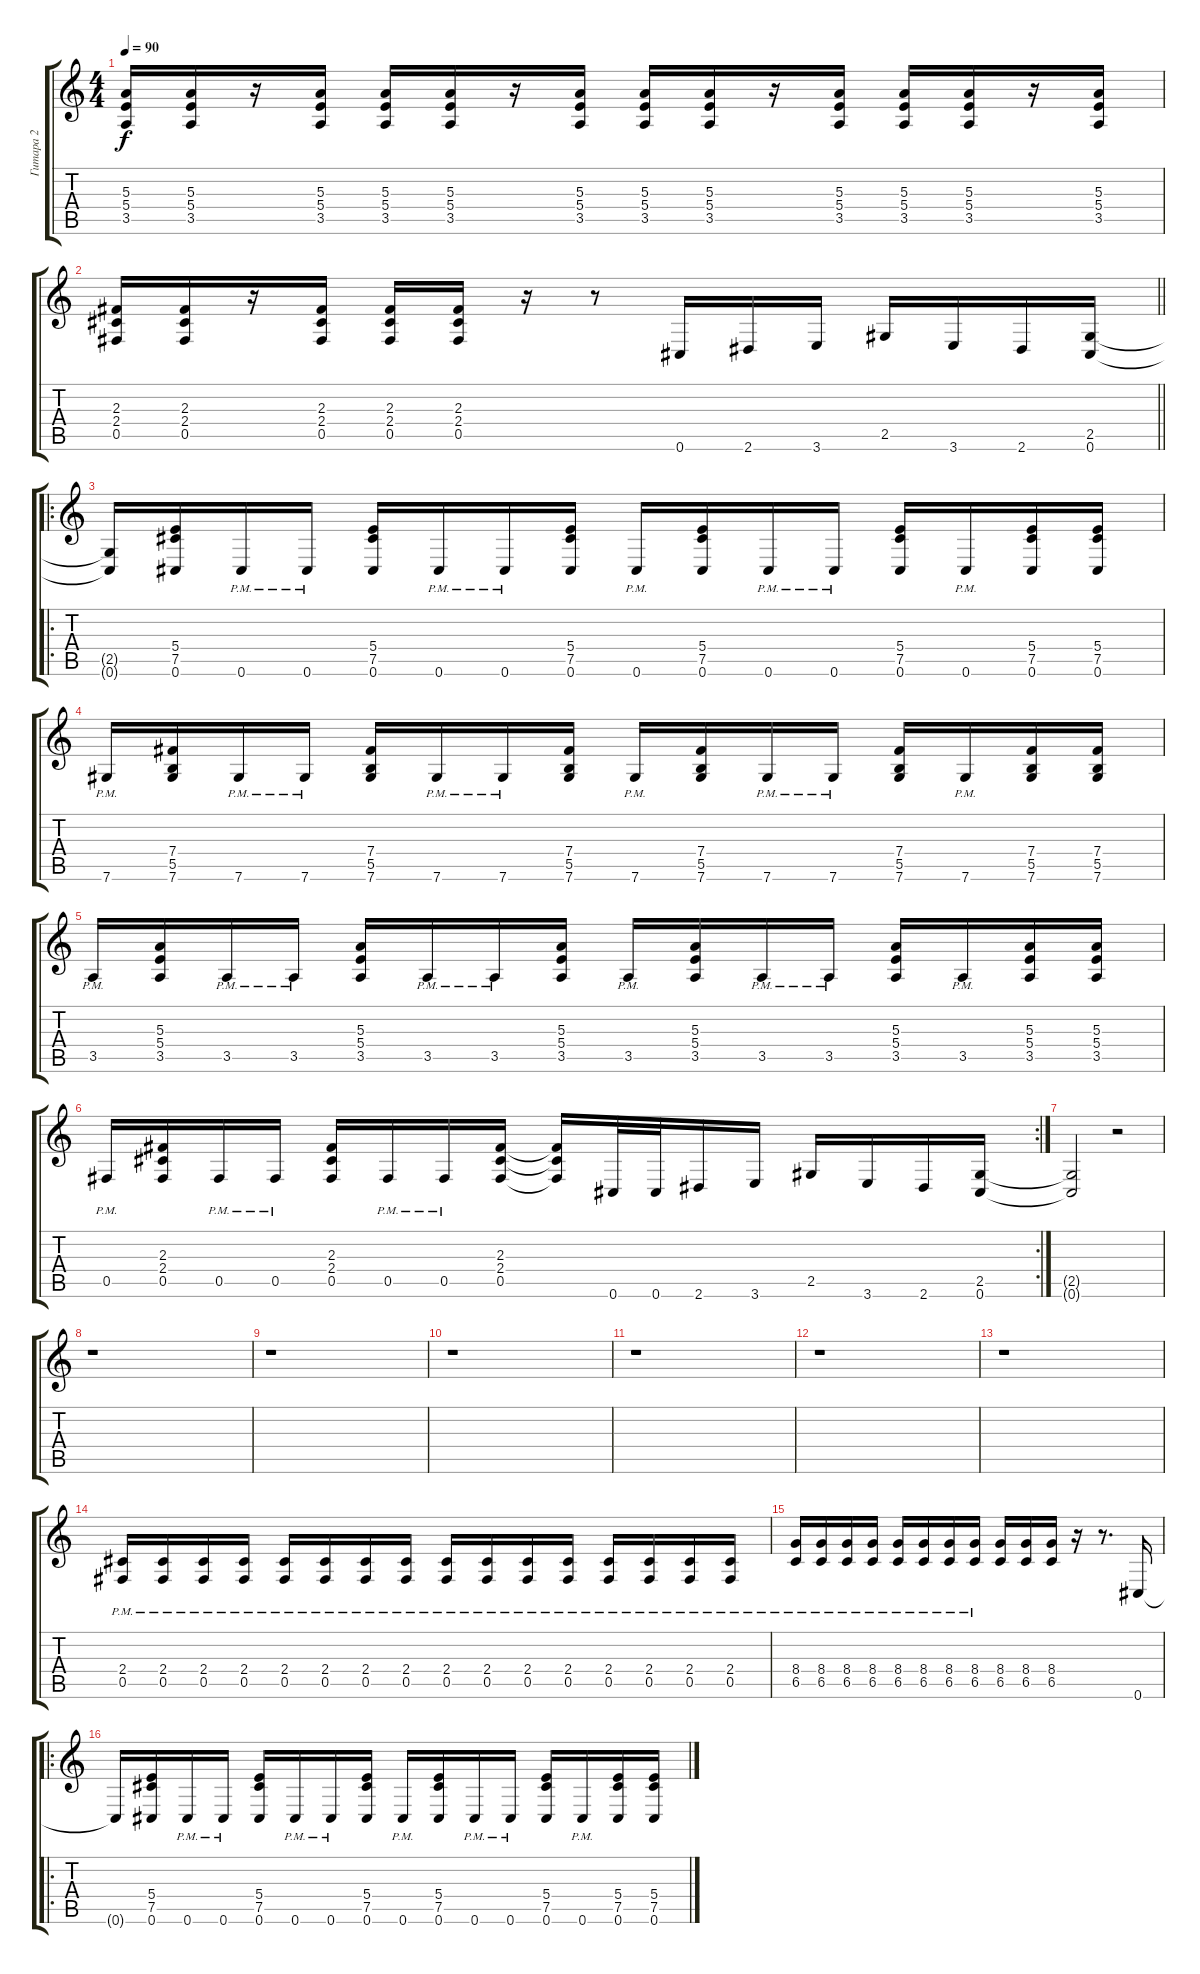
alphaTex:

\track ("Гитара 2" "Гитара 2") {instrument distortionguitar}
\staff {score tabs}
\tuning (Db4 Ab3 E3 B2 Gb2 Db2) {hide}
\ts (4 4)
\tempo 90
\clef g2
\ks c
(5.3 5.4 3.5).16{dy f} (5.3 5.4 3.5).16 r.16 (5.3 5.4 3.5).16 (5.3 5.4 3.5).16 (5.3 5.4 3.5).16 r.16 (5.3 5.4 3.5).16 (5.3 5.4 3.5).16 (5.3 5.4 3.5).16 r.16 (5.3 5.4 3.5).16 (5.3 5.4 3.5).16 (5.3 5.4 3.5).16 r.16 (5.3 5.4 3.5).16 |
\barLineRight lightlight
(2.3 2.4 0.5).16 (2.3 2.4 0.5).16 r.16 (2.3 2.4 0.5).16 (2.3 2.4 0.5).16 (2.3 2.4 0.5).16 r.16 r.8 0.6.16 2.6.16 3.6.16 2.5.16 3.6.16 2.6.16 (2.5 0.6).16 |
\ro
(2.5{t} 0.6{t}).16 (5.4 7.5 0.6).16 0.6{pm}.16 0.6{pm}.16 (5.4 7.5 0.6).16 0.6{pm}.16 0.6{pm}.16 (5.4 7.5 0.6).16 0.6{pm}.16 (5.4 7.5 0.6).16 0.6{pm}.16 0.6{pm}.16 (5.4 7.5 0.6).16 0.6{pm}.16 (5.4 7.5 0.6).16 (5.4 7.5 0.6).16 |
7.6{pm}.16 (7.4 5.5 7.6).16 7.6{pm}.16 7.6{pm}.16 (7.4 5.5 7.6).16 7.6{pm}.16 7.6{pm}.16 (7.4 5.5 7.6).16 7.6{pm}.16 (7.4 5.5 7.6).16 7.6{pm}.16 7.6{pm}.16 (7.4 5.5 7.6).16 7.6{pm}.16 (7.4 5.5 7.6).16 (7.4 5.5 7.6).16 |
3.5{pm}.16 (5.3 5.4 3.5).16 3.5{pm}.16 3.5{pm}.16 (5.3 5.4 3.5).16 3.5{pm}.16 3.5{pm}.16 (5.3 5.4 3.5).16 3.5{pm}.16 (5.3 5.4 3.5).16 3.5{pm}.16 3.5{pm}.16 (5.3 5.4 3.5).16 3.5{pm}.16 (5.3 5.4 3.5).16 (5.3 5.4 3.5).16 |
\rc 2
0.5{pm}.16 (2.3 2.4 0.5).16 0.5{pm}.16 0.5{pm}.16 (2.3 2.4 0.5).16 0.5{pm}.16 0.5{pm}.16 (2.3 2.4 0.5).16 (2.3{t} 2.4{t} 0.5{t}).16 0.6.32 0.6.32 2.6.16 3.6.16 2.5.16 3.6.16 2.6.16 (2.5 0.6).16 |
(2.5{t} 0.6{t}).2 r.2 |
r.1 |
r.1 |
r.1 |
r.1 |
r.1 |
r.1 |
(2.4{pm} 0.5{pm}).16{volume 3} (2.4{pm} 0.5{pm}).16{volume 10} (2.4{pm} 0.5{pm}).16 (2.4{pm} 0.5{pm}).16 (2.4{pm} 0.5{pm}).16 (2.4{pm} 0.5{pm}).16 (2.4{pm} 0.5{pm}).16 (2.4{pm} 0.5{pm}).16 (2.4{pm} 0.5{pm}).16 (2.4{pm} 0.5{pm}).16 (2.4{pm} 0.5{pm}).16 (2.4{pm} 0.5{pm}).16 (2.4{pm} 0.5{pm}).16 (2.4{pm} 0.5{pm}).16 (2.4{pm} 0.5{pm}).16 (2.4{pm} 0.5{pm}).16 |
(8.4{pm} 6.5).16 (8.4{pm} 6.5).16 (8.4{pm} 6.5).16 (8.4{pm} 6.5).16 (8.4{pm} 6.5).16 (8.4{pm} 6.5).16 (8.4{pm} 6.5).16 (8.4{pm} 6.5).16 (8.4 6.5).16 (8.4 6.5).16 (8.4 6.5).16 r.16 r.8{d} 0.6.16 |
\ro
0.6{t}.16 (5.4 7.5 0.6).16 0.6{pm}.16 0.6{pm}.16 (5.4 7.5 0.6).16 0.6{pm}.16 0.6{pm}.16 (5.4 7.5 0.6).16 0.6{pm}.16 (5.4 7.5 0.6).16 0.6{pm}.16 0.6{pm}.16 (5.4 7.5 0.6).16 0.6{pm}.16 (5.4 7.5 0.6).16 (5.4 7.5 0.6).16
